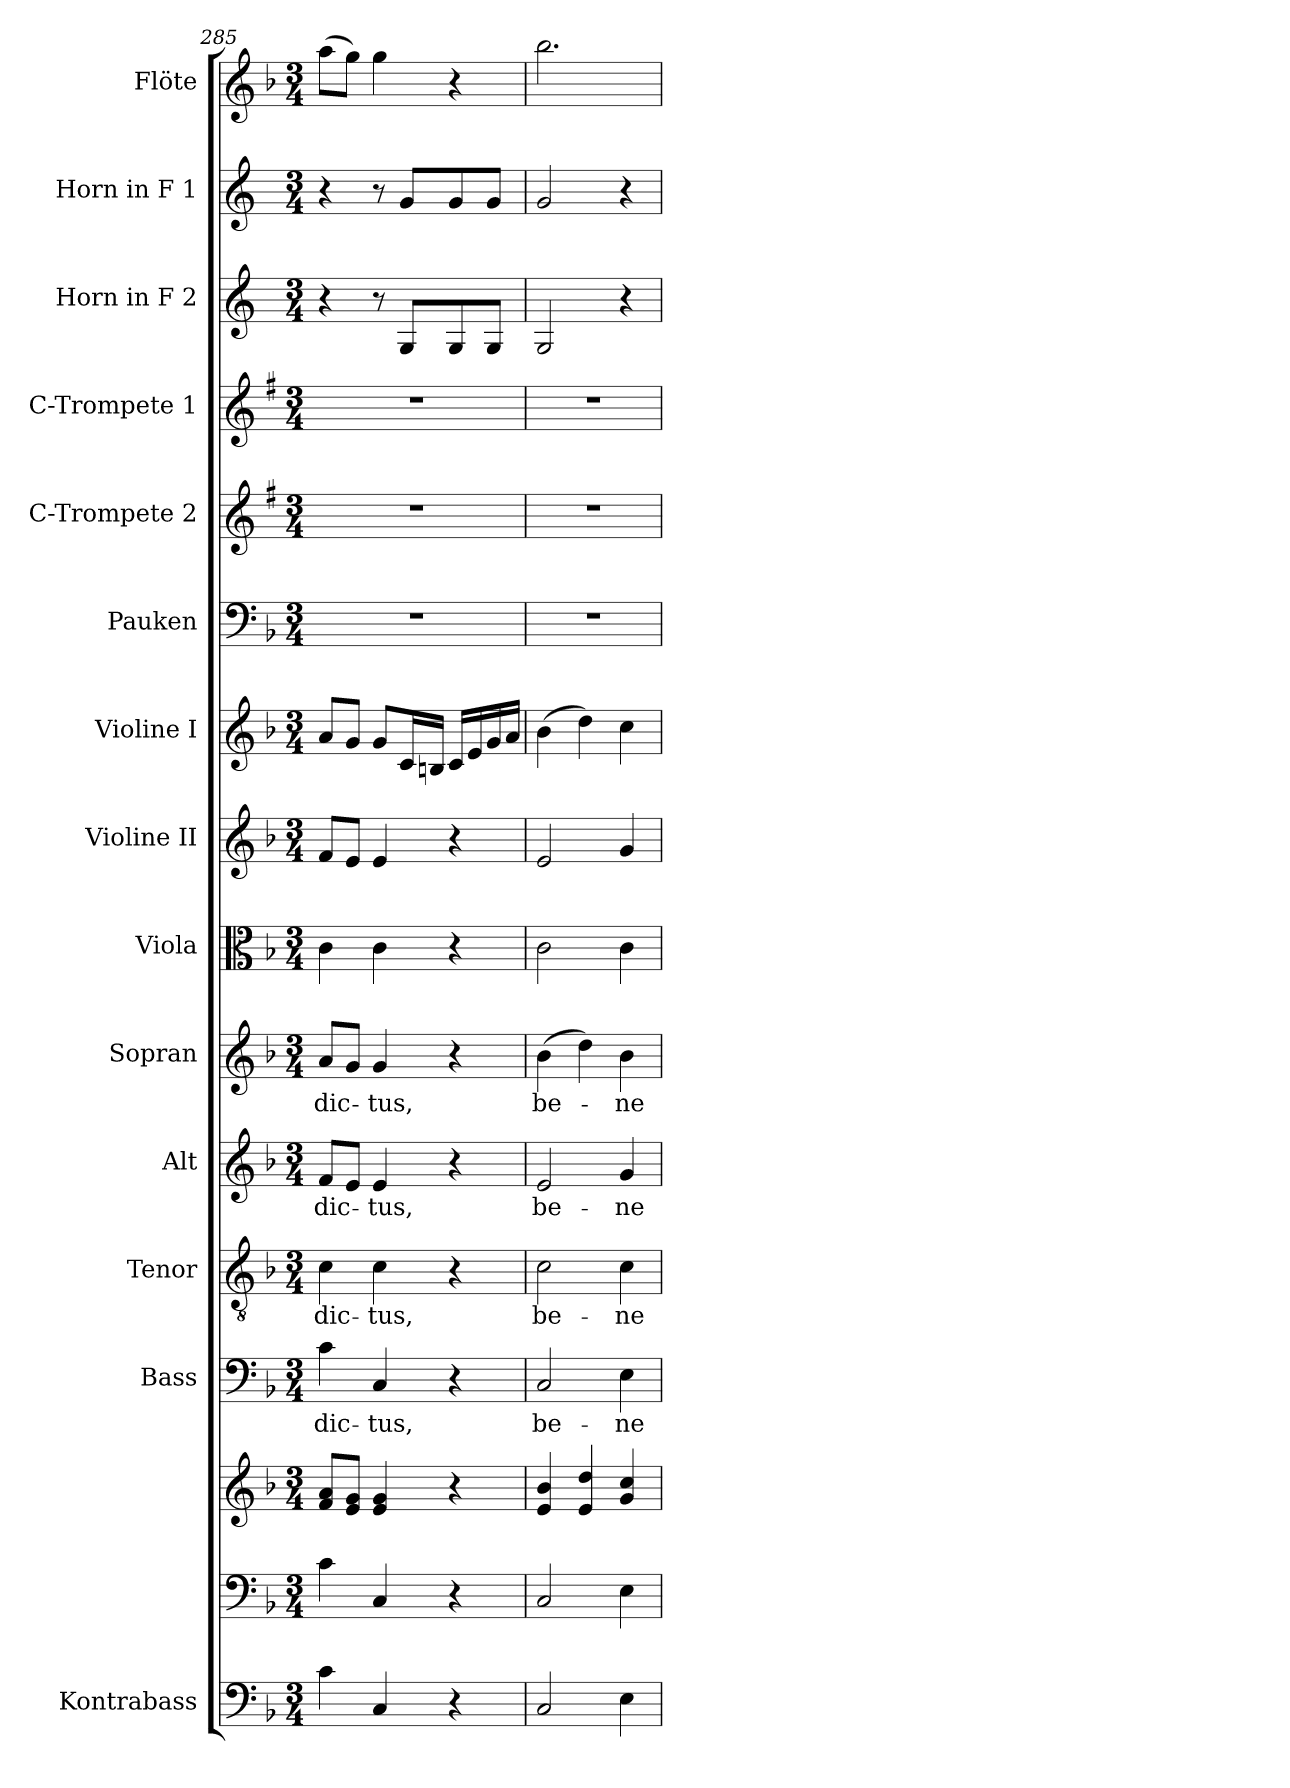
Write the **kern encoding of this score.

**kern	**kern	**kern	**kern	**text	**kern	**text	**kern	**text	**kern	**text	**kern	**kern	**kern	**kern	**kern	**kern	**kern	**kern	**kern
*part15	*part14	*part14	*part13	*part13	*part12	*part12	*part11	*part11	*part10	*part10	*part9	*part8	*part7	*part6	*part5	*part4	*part3	*part2	*part1
*staff16	*staff15	*staff14	*staff13	*staff13	*staff12	*staff12	*staff11	*staff11	*staff10	*staff10	*staff9	*staff8	*staff7	*staff6	*staff5	*staff4	*staff3	*staff2	*staff1
*I"Kontrabass	*	*	*I"Bass	*	*I"Tenor	*	*I"Alt	*	*I"Sopran	*	*I"Viola	*I"Violine II	*I"Violine I	*I"Pauken	*I"C-Trompete 2	*I"C-Trompete 1	*I"Horn in F 2	*I"Horn in F 1	*I"Flöte
*I'Kb.	*	*	*I'B.	*	*I'T.	*	*I'A.	*	*I'S.	*	*I'Vla.	*I'Vl. II	*I'Vl. I	*I'Pk.	*I'C Trp. 2	*I'C Trp. 1	*	*	*I'Fl.
*clefF4	*clefF4	*clefG2	*clefF4	*	*clefGv2	*	*clefG2	*	*clefG2	*	*clefC3	*clefG2	*clefG2	*clefF4	*clefG2	*clefG2	*clefG2	*clefG2	*clefG2
*ITrd7c12	*	*	*	*	*	*	*	*	*	*	*	*	*	*	*ITrd1c2	*ITrd1c2	*ITrd4c7	*ITrd4c7	*
*k[b-]	*k[b-]	*k[b-]	*k[b-]	*	*k[b-]	*	*k[b-]	*	*k[b-]	*	*k[b-]	*k[b-]	*k[b-]	*k[b-]	*k[b-]	*k[b-]	*k[b-]	*k[b-]	*k[b-]
*F:	*F:	*F:	*F:	*	*F:	*	*F:	*	*F:	*	*F:	*F:	*F:	*F:	*F:	*F:	*F:	*F:	*F:
*M3/4	*M3/4	*M3/4	*M3/4	*	*M3/4	*	*M3/4	*	*M3/4	*	*M3/4	*M3/4	*M3/4	*M3/4	*M3/4	*M3/4	*M3/4	*M3/4	*M3/4
=285	=285	=285	=285	=285	=285	=285	=285	=285	=285	=285	=285	=285	=285	=285	=285	=285	=285	=285	=285
!	!	!	!	!LO:LY:b	!	!LO:LY:b	!	!LO:LY:b	!	!LO:LY:b	!	!	!	!	!	!	!	!	!
4C\	4c\	8f/ 8a/L	4c\	-dic-	4c\	-dic-	8f/L	-dic-	8a/L	-dic-	4c\	8f/L	8a/L	2.r	2.r	2.r	4r	4r	(>8aa\L
.	.	8e/ 8g/J	.	.	.	.	8e/J	.	8g/J	.	.	8e/J	8g/J	.	.	.	.	.	8gg\J)
!	!	!	!	!LO:LY:b	!	!LO:LY:b	!	!LO:LY:b	!	!LO:LY:b	!	!	!	!	!	!	!	!	!
4CC/	4C/	4e/ 4g/	4C/	-tus,	4c\	-tus,	4e/	-tus,	4g/	-tus,	4c\	4e/	8g/L	.	.	.	8r	8r	4gg\
.	.	.	.	.	.	.	.	.	.	.	.	.	16c/L	.	.	.	8C/L	8c/L	.
.	.	.	.	.	.	.	.	.	.	.	.	.	16Bn/JJ	.	.	.	.	.	.
4r	4r	4r	4r	.	4r	.	4r	.	4r	.	4r	4r	16c/LL	.	.	.	8C/	8c/	4r
.	.	.	.	.	.	.	.	.	.	.	.	.	16e/	.	.	.	.	.	.
.	.	.	.	.	.	.	.	.	.	.	.	.	16g/	.	.	.	8C/J	8c/J	.
.	.	.	.	.	.	.	.	.	.	.	.	.	16a/JJ	.	.	.	.	.	.
=286	=286	=286	=286	=286	=286	=286	=286	=286	=286	=286	=286	=286	=286	=286	=286	=286	=286	=286	=286
!	!	!	!	!LO:LY:b	!	!LO:LY:b	!	!LO:LY:b	!	!LO:LY:b	!	!	!	!	!	!	!	!	!
2CC/	2C/	4e/ 4b-/	2C/	be-	2c\	be-	2e/	be-	(>4b-\	be-	2c\	2e/	(>4b-\	2.r	2.r	2.r	2C/	2c/	2.bb-\
.	.	4e/ 4dd/	.	.	.	.	.	.	4dd\)	.	.	.	4dd\)	.	.	.	.	.	.
!	!	!	!	!LO:LY:b	!	!LO:LY:b	!	!LO:LY:b	!	!LO:LY:b	!	!	!	!	!	!	!	!	!
4EE\	4E\	4g/ 4cc/	4E\	-ne-	4c\	-ne-	4g/	-ne-	4b-\	-ne-	4c\	4g/	4cc\	.	.	.	4r	4r	.
=	=	=	=	=	=	=	=	=	=	=	=	=	=	=	=	=	=	=	=
*-	*-	*-	*-	*-	*-	*-	*-	*-	*-	*-	*-	*-	*-	*-	*-	*-	*-	*-	*-
